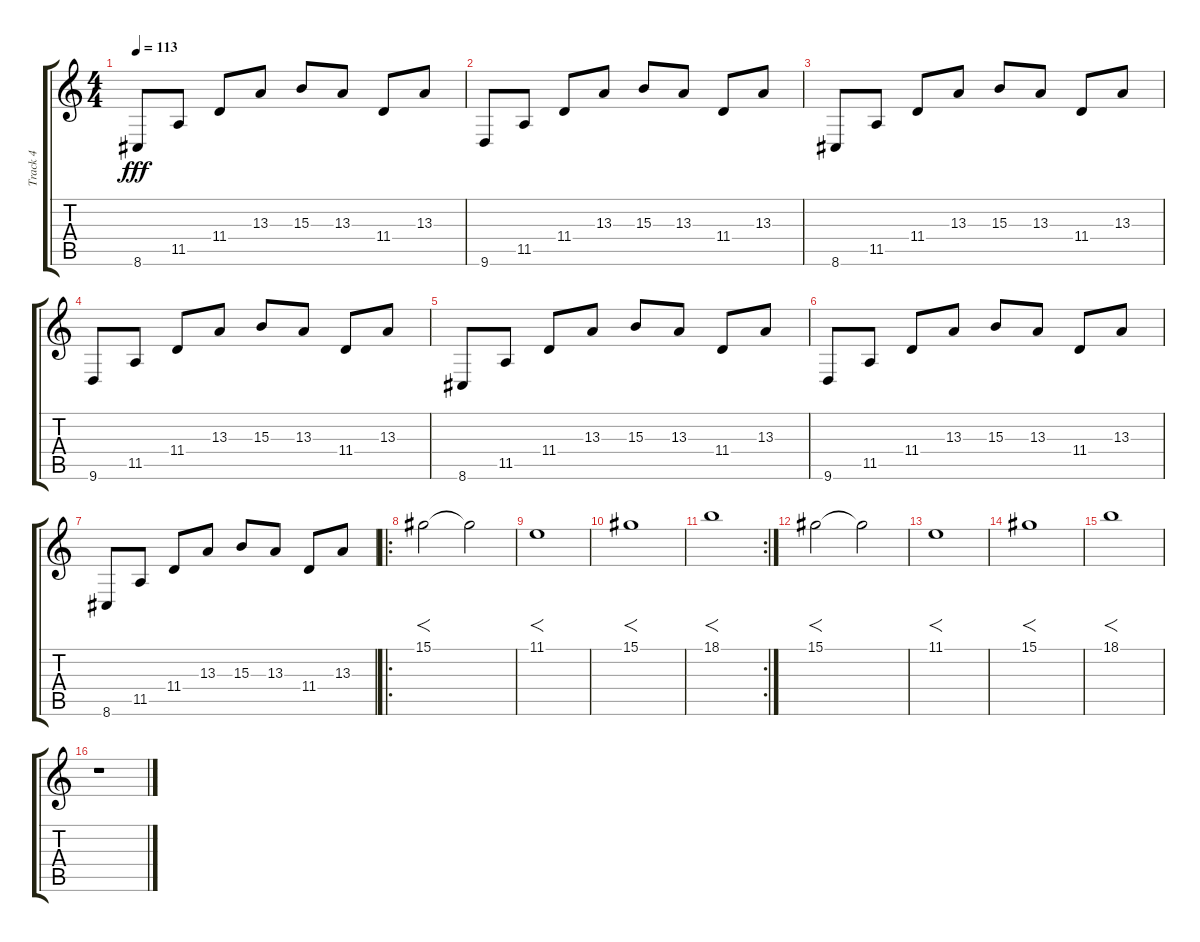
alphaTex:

\track ("Track 4" "Track 4") {instrument lead1square}
\staff {score tabs}
\tuning (F4 C4 Ab3 Eb3 Bb2 F2) {hide}
\ts (4 4)
\tempo 113
\clef g2
\ks c
8.6.8{dy fff} 11.5.8 11.4.8 13.3.8 15.3.8 13.3.8 11.4.8 13.3.8 |
9.6.8 11.5.8 11.4.8 13.3.8 15.3.8 13.3.8 11.4.8 13.3.8 |
8.6.8 11.5.8 11.4.8 13.3.8 15.3.8 13.3.8 11.4.8 13.3.8 |
9.6.8 11.5.8 11.4.8 13.3.8 15.3.8 13.3.8 11.4.8 13.3.8 |
8.6.8 11.5.8 11.4.8 13.3.8 15.3.8 13.3.8 11.4.8 13.3.8 |
9.6.8 11.5.8 11.4.8 13.3.8 15.3.8 13.3.8 11.4.8 13.3.8 |
8.6.8 11.5.8 11.4.8 13.3.8 15.3.8 13.3.8 11.4.8 13.3.8 |
\ro
15.1.2{f} 15.1{t}.2 |
11.1.1{f} |
15.1.1{f} |
\rc 2
18.1.1{f} |
15.1.2{f} 15.1{t}.2 |
11.1.1{f} |
15.1.1{f} |
18.1.1{f} |
r.1
